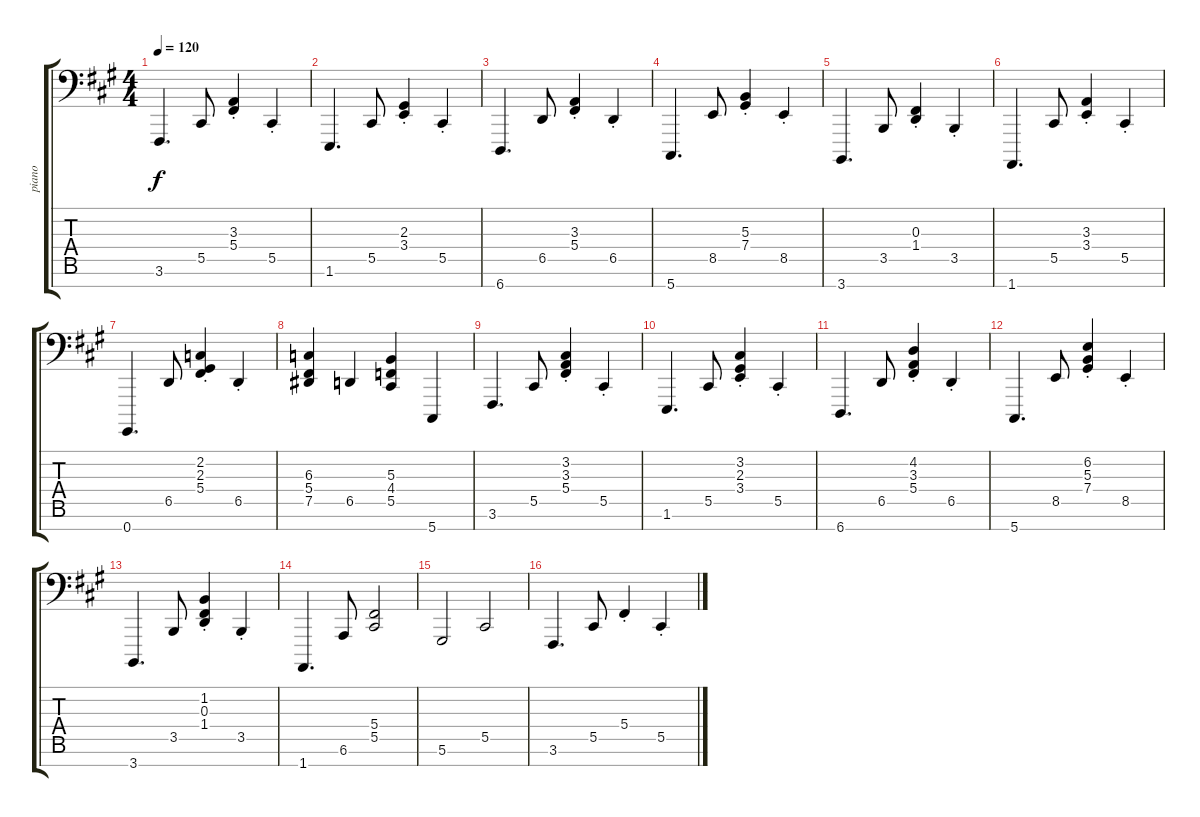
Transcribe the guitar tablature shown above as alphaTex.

\track ("piano" "piano") {instrument brightacousticpiano}
\staff {score tabs}
\tuning (Eb3 Bb2 Gb2 Db2 Ab1 Eb1 Ab0) {hide}
\ts (4 4)
\tempo 120
\clef f4
\ks f#minor
3.6.4{d dy f volume 10 instrument electricgrandpiano} 5.5.8 (3.3{st} 5.4{st}).4 5.5{st}.4 |
1.6.4{d} 5.5.8 (2.3{st} 3.4{st}).4 5.5{st}.4 |
6.7.4{d} 6.5.8 (3.3{st} 5.4{st}).4 6.5{st}.4 |
5.7.4{d} 8.5.8 (5.3{st} 7.4{st}).4 8.5{st}.4 |
3.7.4{d} 3.5.8 (0.3{st} 1.4{st}).4 3.5{st}.4 |
1.7.4{d} 5.5.8 (3.3{st} 3.4{st}).4 5.5{st}.4 |
0.7.4{d} 6.5.8 (2.2 2.3{st} 5.4{st}).4 6.5{st}.4 |
(6.3 5.4 7.5).4 6.5.4 (5.3 4.4 5.5).4 5.7.4 |
3.6.4{d} 5.5.8 (3.2{st} 3.3{st} 5.4{st}).4 5.5{st}.4 |
1.6.4{d} 5.5.8 (3.2{st} 2.3{st} 3.4{st}).4 5.5{st}.4 |
6.7.4{d} 6.5.8 (4.2 3.3{st} 5.4{st}).4 6.5{st}.4 |
5.7.4{d} 8.5.8 (6.2 5.3{st} 7.4{st}).4 8.5{st}.4 |
3.7.4{d} 3.5.8 (1.2 0.3{st} 1.4{st}).4 3.5{st}.4 |
1.7.4{d} 6.6.8 (5.4 5.5).2 |
5.6.2 5.5.2 |
3.6.4{d} 5.5.8{volume 13 instrument brightacousticpiano} 5.4{st}.4 5.5{st}.4
